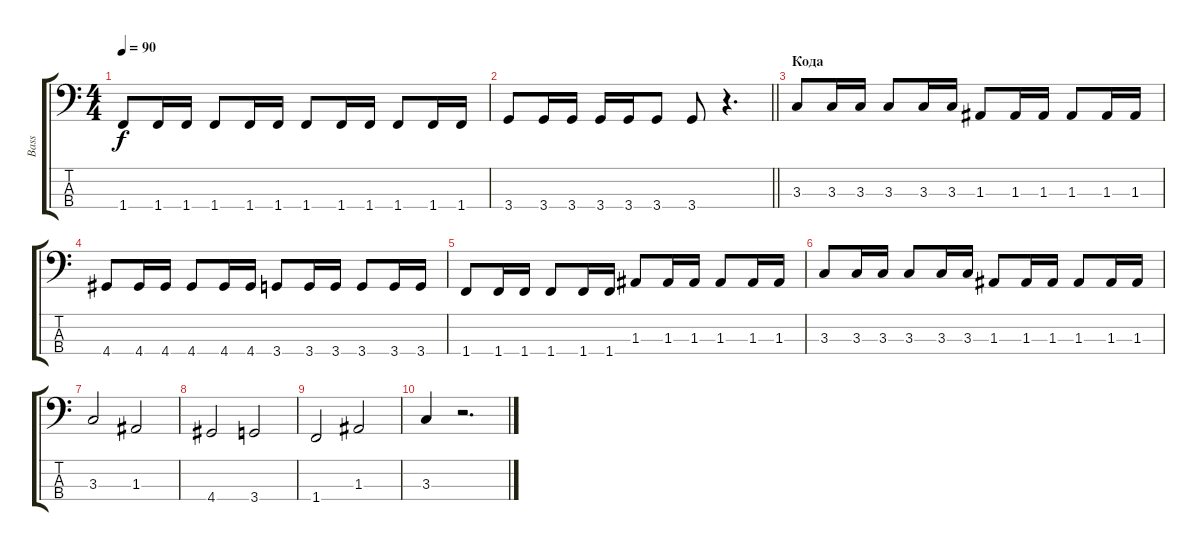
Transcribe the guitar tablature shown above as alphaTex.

\track ("Bass" "Bass") {instrument electricbassfinger}
\staff {score tabs}
\tuning (G2 D2 A1 E1) {hide}
\ts (4 4)
\tempo 90
\clef f4
\ks c
1.4.8{dy f} 1.4.16 1.4.16 1.4.8 1.4.16 1.4.16 1.4.8 1.4.16 1.4.16 1.4.8 1.4.16 1.4.16 |
\barLineRight lightlight
3.4.8 3.4.16 3.4.16 3.4.16 3.4.16 3.4.8 3.4.8 r.4{d} |
\section ("" "Кода")
3.3.8 3.3.16 3.3.16 3.3.8 3.3.16 3.3.16 1.3.8 1.3.16 1.3.16 1.3.8 1.3.16 1.3.16 |
4.4.8 4.4.16 4.4.16 4.4.8 4.4.16 4.4.16 3.4.8 3.4.16 3.4.16 3.4.8 3.4.16 3.4.16 |
1.4.8 1.4.16 1.4.16 1.4.8 1.4.16 1.4.16 1.3.8 1.3.16 1.3.16 1.3.8 1.3.16 1.3.16 |
3.3.8 3.3.16 3.3.16 3.3.8 3.3.16 3.3.16 1.3.8 1.3.16 1.3.16 1.3.8 1.3.16 1.3.16 |
3.3.2 1.3.2 |
4.4.2 3.4.2 |
1.4.2 1.3.2 |
3.3.4 r.2{d}
